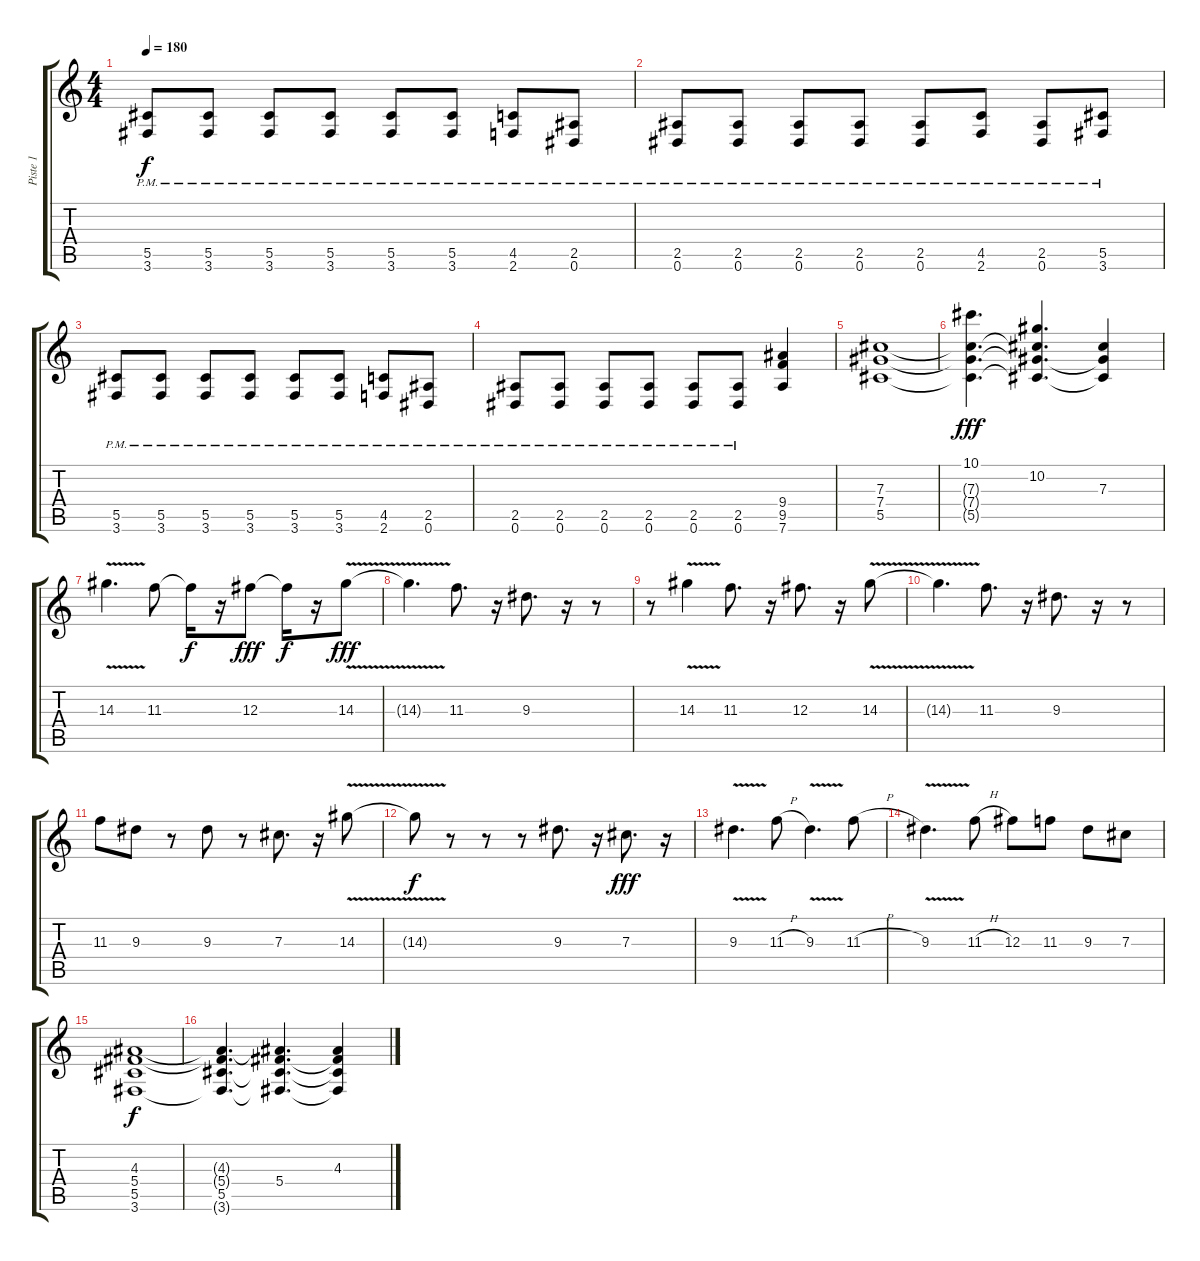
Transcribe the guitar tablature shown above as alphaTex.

\track ("Piste 1" "Piste 1") {instrument overdrivenguitar}
\staff {score tabs}
\tuning (Eb4 Bb3 Gb3 Db3 Ab2 Eb2) {hide}
\ts (4 4)
\tempo 180
\clef g2
\ks c
(5.5{pm} 3.6{pm}).8{dy f} (5.5{pm} 3.6{pm}).8 (5.5{pm} 3.6{pm}).8 (5.5{pm} 3.6{pm}).8 (5.5{pm} 3.6{pm}).8 (5.5{pm} 3.6{pm}).8 (4.5{pm} 2.6{pm}).8 (2.5{pm} 0.6{pm}).8 |
(2.5{pm} 0.6{pm}).8 (2.5{pm} 0.6{pm}).8 (2.5{pm} 0.6{pm}).8 (2.5{pm} 0.6{pm}).8 (2.5{pm} 0.6{pm}).8 (4.5{pm} 2.6{pm}).8 (2.5{pm} 0.6{pm}).8 (5.5{pm} 3.6{pm}).8 |
(5.5{pm} 3.6{pm}).8 (5.5{pm} 3.6{pm}).8 (5.5{pm} 3.6{pm}).8 (5.5{pm} 3.6{pm}).8 (5.5{pm} 3.6{pm}).8 (5.5{pm} 3.6{pm}).8 (4.5{pm} 2.6{pm}).8 (2.5{pm} 0.6{pm}).8 |
(2.5{pm} 0.6{pm}).8 (2.5{pm} 0.6{pm}).8 (2.5{pm} 0.6{pm}).8 (2.5{pm} 0.6{pm}).8 (2.5{pm} 0.6{pm}).8 (2.5{pm} 0.6{pm}).8 (9.4 9.5 7.6).4 |
(7.3 7.4 5.5).1 |
(10.1 7.3{t} 7.4{t} 5.5{t}).4{d dy fff} (10.2 7.3{t} 7.4{t} 5.5{t}).4{d} (7.3 7.4{t} 5.5{t}).4 |
14.3{v}.4{d} 11.3.8 11.3{t}.16{dy f} r.16 12.3.8{dy fff} 12.3{t}.16{dy f} r.16 14.3{v}.8{dy fff} |
14.3{t}.4{d} 11.3.8{d} r.16 9.3.8{d} r.16 r.8 |
r.8 14.3{v}.4 11.3.8{d} r.16 12.3.8{d} r.16 14.3{v}.8 |
14.3{t}.4{d} 11.3.8{d} r.16 9.3.8{d} r.16 r.8 |
11.3.8 9.3.8 r.8 9.3.8 r.8 7.3.8{d} r.16 14.3{v}.8 |
14.3{t}.8{dy f} r.8 r.8 r.8 9.3.8{d} r.16 7.3.8{d dy fff} r.16 |
9.3{v}.4{d} 11.3{h}.8 9.3{v}.4{d} 11.3{h}.8 |
9.3{v}.4{d} 11.3{h}.8 12.3.8 11.3.8 9.3.8 7.3.8 |
(4.3 5.4 5.5 3.6).1{dy f} |
(4.3{t} 5.4{t} 5.5 3.6{t}).4{d} (4.3{t} 5.4 5.5{t} 3.6{t}).4{d} (4.3 5.4{t} 5.5{t} 3.6{t}).4
